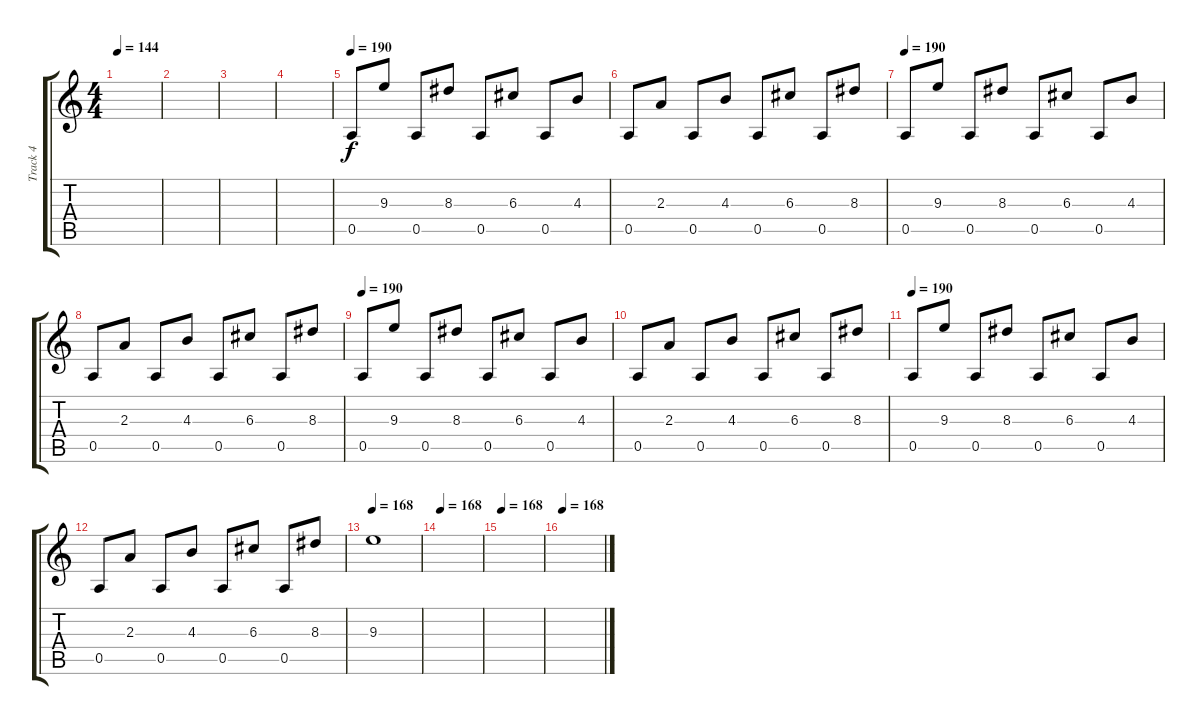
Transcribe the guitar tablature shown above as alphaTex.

\track ("Track 4" "Track 4") {instrument distortionguitar}
\staff {score tabs}
\tuning (E4 B3 G3 D3 A2 E2) {hide}
\ts (4 4)
\tempo 144
\clef g2
\ks c
|
|
|
|
\tempo 190
0.5.8 9.3.8 0.5.8 8.3.8 0.5.8 6.3.8 0.5.8 4.3.8 |
0.5.8 2.3.8 0.5.8 4.3.8 0.5.8 6.3.8 0.5.8 8.3.8 |
\tempo 190
0.5.8 9.3.8 0.5.8 8.3.8 0.5.8 6.3.8 0.5.8 4.3.8 |
0.5.8 2.3.8 0.5.8 4.3.8 0.5.8 6.3.8 0.5.8 8.3.8 |
\tempo 190
0.5.8 9.3.8 0.5.8 8.3.8 0.5.8 6.3.8 0.5.8 4.3.8 |
0.5.8 2.3.8 0.5.8 4.3.8 0.5.8 6.3.8 0.5.8 8.3.8 |
\tempo 190
0.5.8 9.3.8 0.5.8 8.3.8 0.5.8 6.3.8 0.5.8 4.3.8 |
0.5.8 2.3.8 0.5.8 4.3.8 0.5.8 6.3.8 0.5.8 8.3.8 |
\tempo 168
9.3.1 |
\tempo 168
|
\tempo 168
|
\tempo 168
